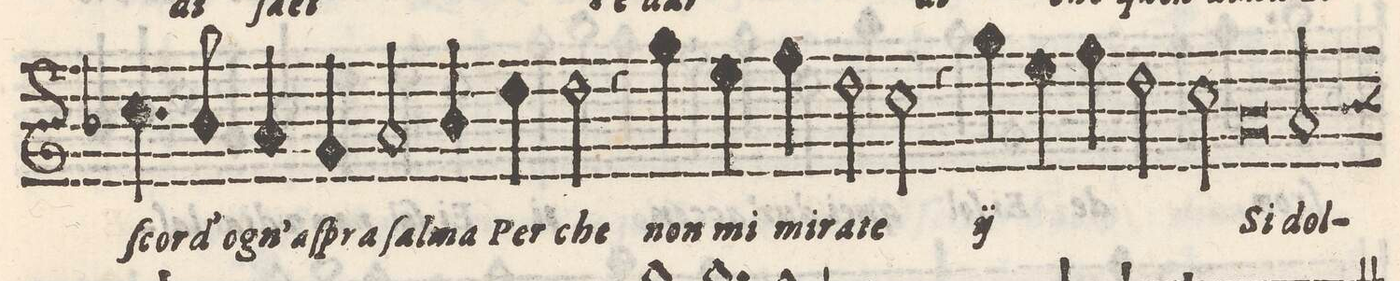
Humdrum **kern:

**kern	**text
*I"QVINTO	*
*clefG2	*
*k[b-]	*
*met(C)	*
*M2/1	*
4.cc\	ſcor-
8b-/	-d' o-
4a/	-gn' a
4g/	ſpra
2a/	ſal-
=17-	=17-
4b-/	-ma
4dd\	Per
2dd\	che
4r	.
4gg\	non
4ee\	mi
4ff\	mi-
=18-	=18-
2dd\	-ra-
2cc\	-te
*	*ij
4r	.
4gg\	non
4ee\	mi
4ff\	mi-
=19-	=19-
2dd\	-ra-
2cc\	-te
*	*Xij
0a	Si
=20-	=20-
2a/	dol-
*custos:b	*
*-	*-
